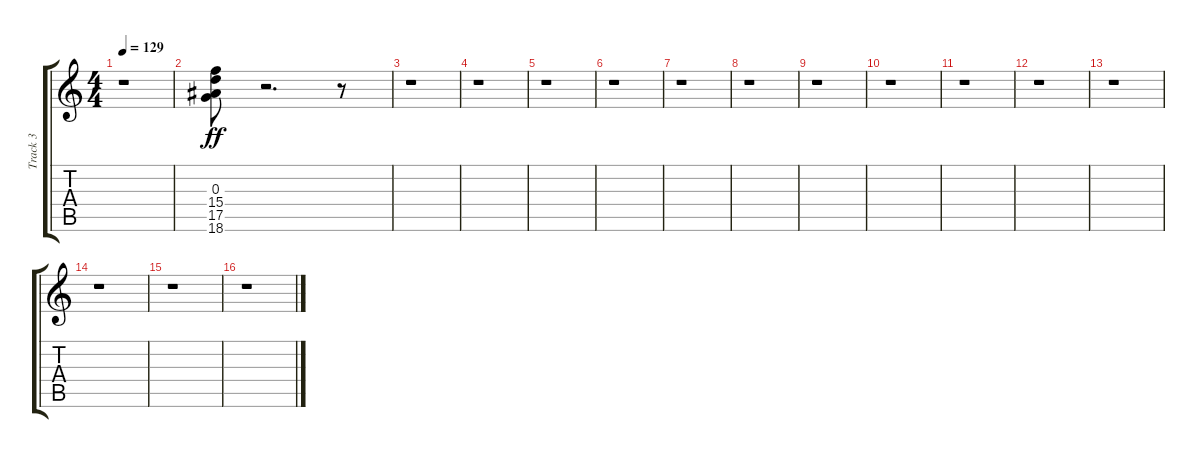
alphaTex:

\track ("Track 3" "Track 3") {instrument acousticguitarsteel}
\staff {score tabs}
\tuning (E4 B3 G3 D3 A2 E2) {hide}
\ts (4 4)
\tempo 129
\clef g2
\ks c
r.1{dy ff} |
(0.3 15.4 17.5 18.6).8 r.2{d} r.8 |
r.1 |
r.1 |
r.1 |
r.1 |
r.1 |
r.1 |
r.1 |
r.1 |
r.1 |
r.1 |
r.1 |
r.1 |
r.1 |
r.1
